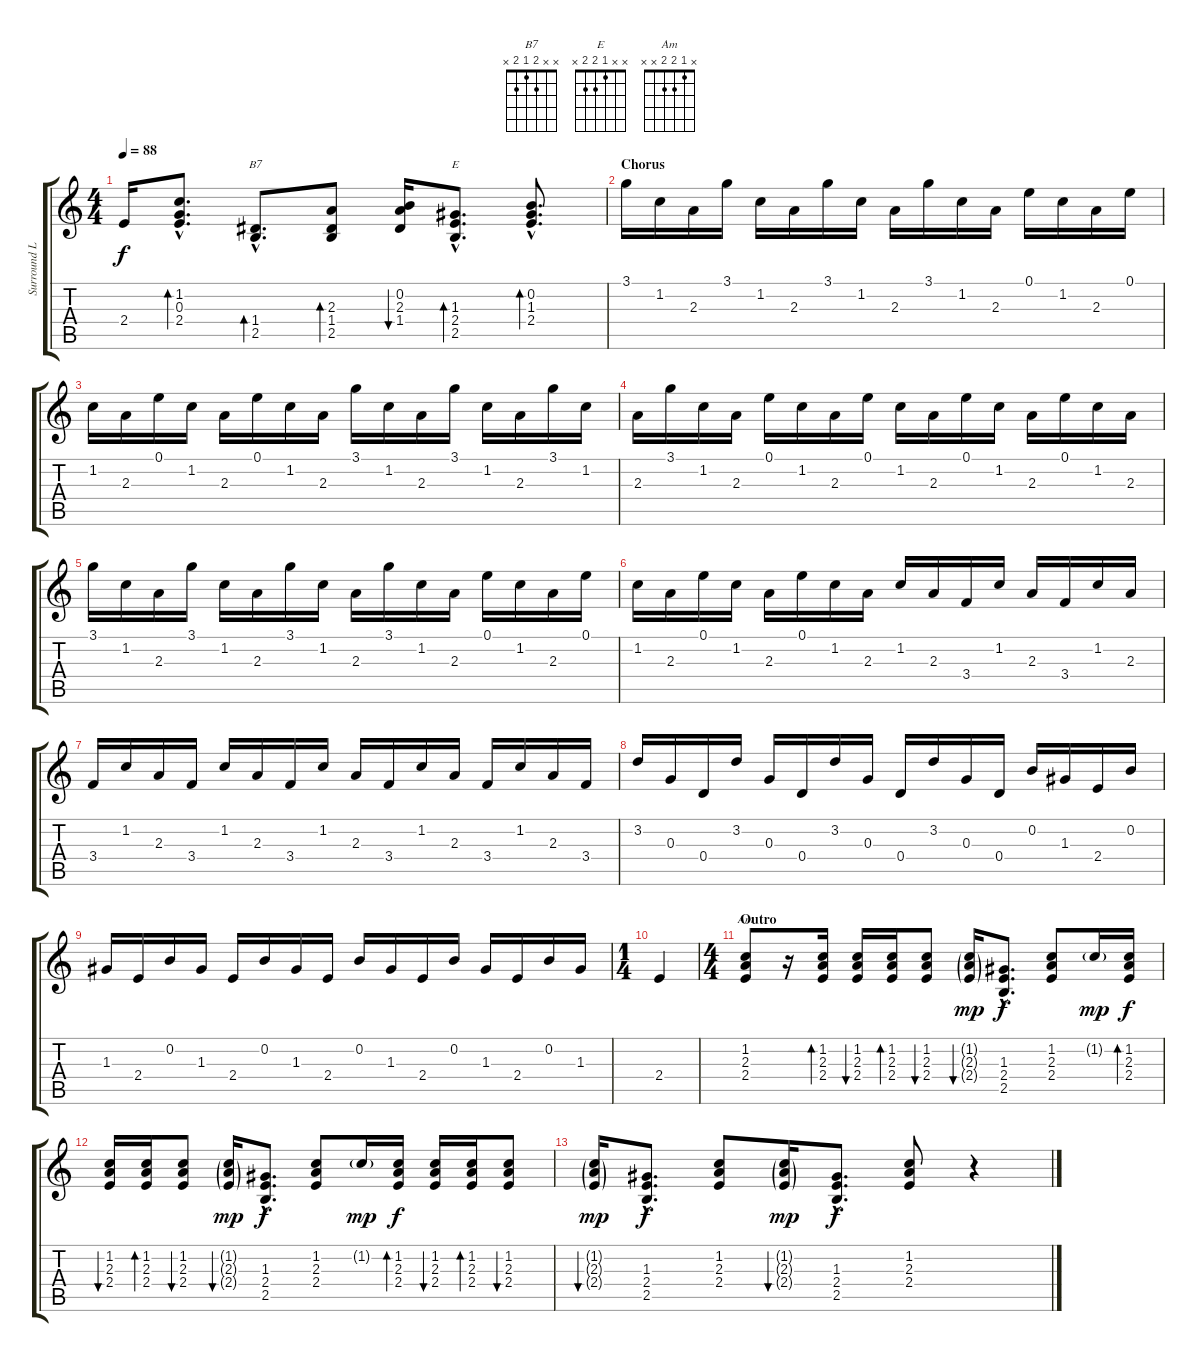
\track ("Surround Lead Gt" "Surround L") {instrument electricguitarclean}
\staff {score tabs}
\tuning (E4 B3 G3 D3 A2 E2) {hide}
\chord ("B7" x x 2 1 2 x)
\chord ("E" x x 1 2 2 x)
\chord ("Am" x 1 2 2 x x)
\ts (4 4)
\tempo 88
\clef g2
\ks c
2.4{t}.16{dy f} (1.2{hac} 0.3{hac} 2.4{hac}).8{d bd 60} (1.4{hac} 2.5{hac}).8{d bd 60 ch "B7"} (2.3 1.4 2.5).8{bd 60} (0.2 2.3 1.4).16{bu 60} (1.3{hac} 2.4{hac} 2.5{hac}).8{d bd 60 ch "E"} (0.2{hac} 1.3{hac} 2.4{hac}).8{d bd 60} |
\section ("" "Chorus")
3.1.16{volume 7} 1.2.16 2.3.16 3.1.16 1.2.16 2.3.16 3.1.16 1.2.16 2.3.16 3.1.16 1.2.16 2.3.16 0.1.16 1.2.16 2.3.16 0.1.16 |
1.2.16 2.3.16 0.1.16 1.2.16 2.3.16 0.1.16 1.2.16 2.3.16 3.1.16 1.2.16 2.3.16 3.1.16 1.2.16 2.3.16 3.1.16 1.2.16 |
2.3.16 3.1.16 1.2.16 2.3.16 0.1.16 1.2.16 2.3.16 0.1.16 1.2.16 2.3.16 0.1.16 1.2.16 2.3.16 0.1.16 1.2.16 2.3.16 |
3.1.16 1.2.16 2.3.16 3.1.16 1.2.16 2.3.16 3.1.16 1.2.16 2.3.16 3.1.16 1.2.16 2.3.16 0.1.16 1.2.16 2.3.16 0.1.16 |
1.2.16 2.3.16 0.1.16 1.2.16 2.3.16 0.1.16 1.2.16 2.3.16 1.2.16 2.3.16 3.4.16 1.2.16 2.3.16 3.4.16 1.2.16 2.3.16 |
3.4.16 1.2.16 2.3.16 3.4.16 1.2.16 2.3.16 3.4.16 1.2.16 2.3.16 3.4.16 1.2.16 2.3.16 3.4.16 1.2.16 2.3.16 3.4.16 |
3.2.16 0.3.16 0.4.16 3.2.16 0.3.16 0.4.16 3.2.16 0.3.16 0.4.16 3.2.16 0.3.16 0.4.16 0.2.16 1.3.16 2.4.16 0.2.16 |
1.3.16 2.4.16 0.2.16 1.3.16 2.4.16 0.2.16 1.3.16 2.4.16 0.2.16 1.3.16 2.4.16 0.2.16 1.3.16 2.4.16 0.2.16 1.3.16 |
\ts (1 4)
2.4.4 |
\ts (4 4)
\section ("" "Outro")
(1.2 2.3 2.4).8{ch "Am"} r.16 (1.2 2.3 2.4).16{bd 60} (1.2 2.3 2.4).16{bu 60} (1.2 2.3 2.4).16{bd 60} (1.2 2.3 2.4).8{bu 60} (1.2{g} 2.3{g} 2.4{g}).16{bu 60 dy mp} (1.3{hac} 2.4{hac} 2.5{hac}).8{d dy f} (1.2 2.3 2.4).8 1.2{g}.16{dy mp} (1.2 2.3 2.4).16{bd 60 dy f} |
(1.2 2.3 2.4).16{bu 60} (1.2 2.3 2.4).16{bd 60} (1.2 2.3 2.4).8{bu 60} (1.2{g} 2.3{g} 2.4{g}).16{bu 60 dy mp} (1.3{hac} 2.4{hac} 2.5{hac}).8{d dy f} (1.2 2.3 2.4).8 1.2{g}.16{dy mp} (1.2 2.3 2.4).16{bd 60 dy f} (1.2 2.3 2.4).16{bu 60} (1.2 2.3 2.4).16{bd 60} (1.2 2.3 2.4).8{bu 60} |
(1.2{g} 2.3{g} 2.4{g}).16{bu 60 dy mp} (1.3{hac} 2.4{hac} 2.5{hac}).8{d dy f} (1.2 2.3 2.4).8 (1.2{g} 2.3{g} 2.4{g}).16{bu 60 dy mp} (1.3{hac} 2.4{hac} 2.5{hac}).8{d dy f} (1.2 2.3 2.4).8 r.4
